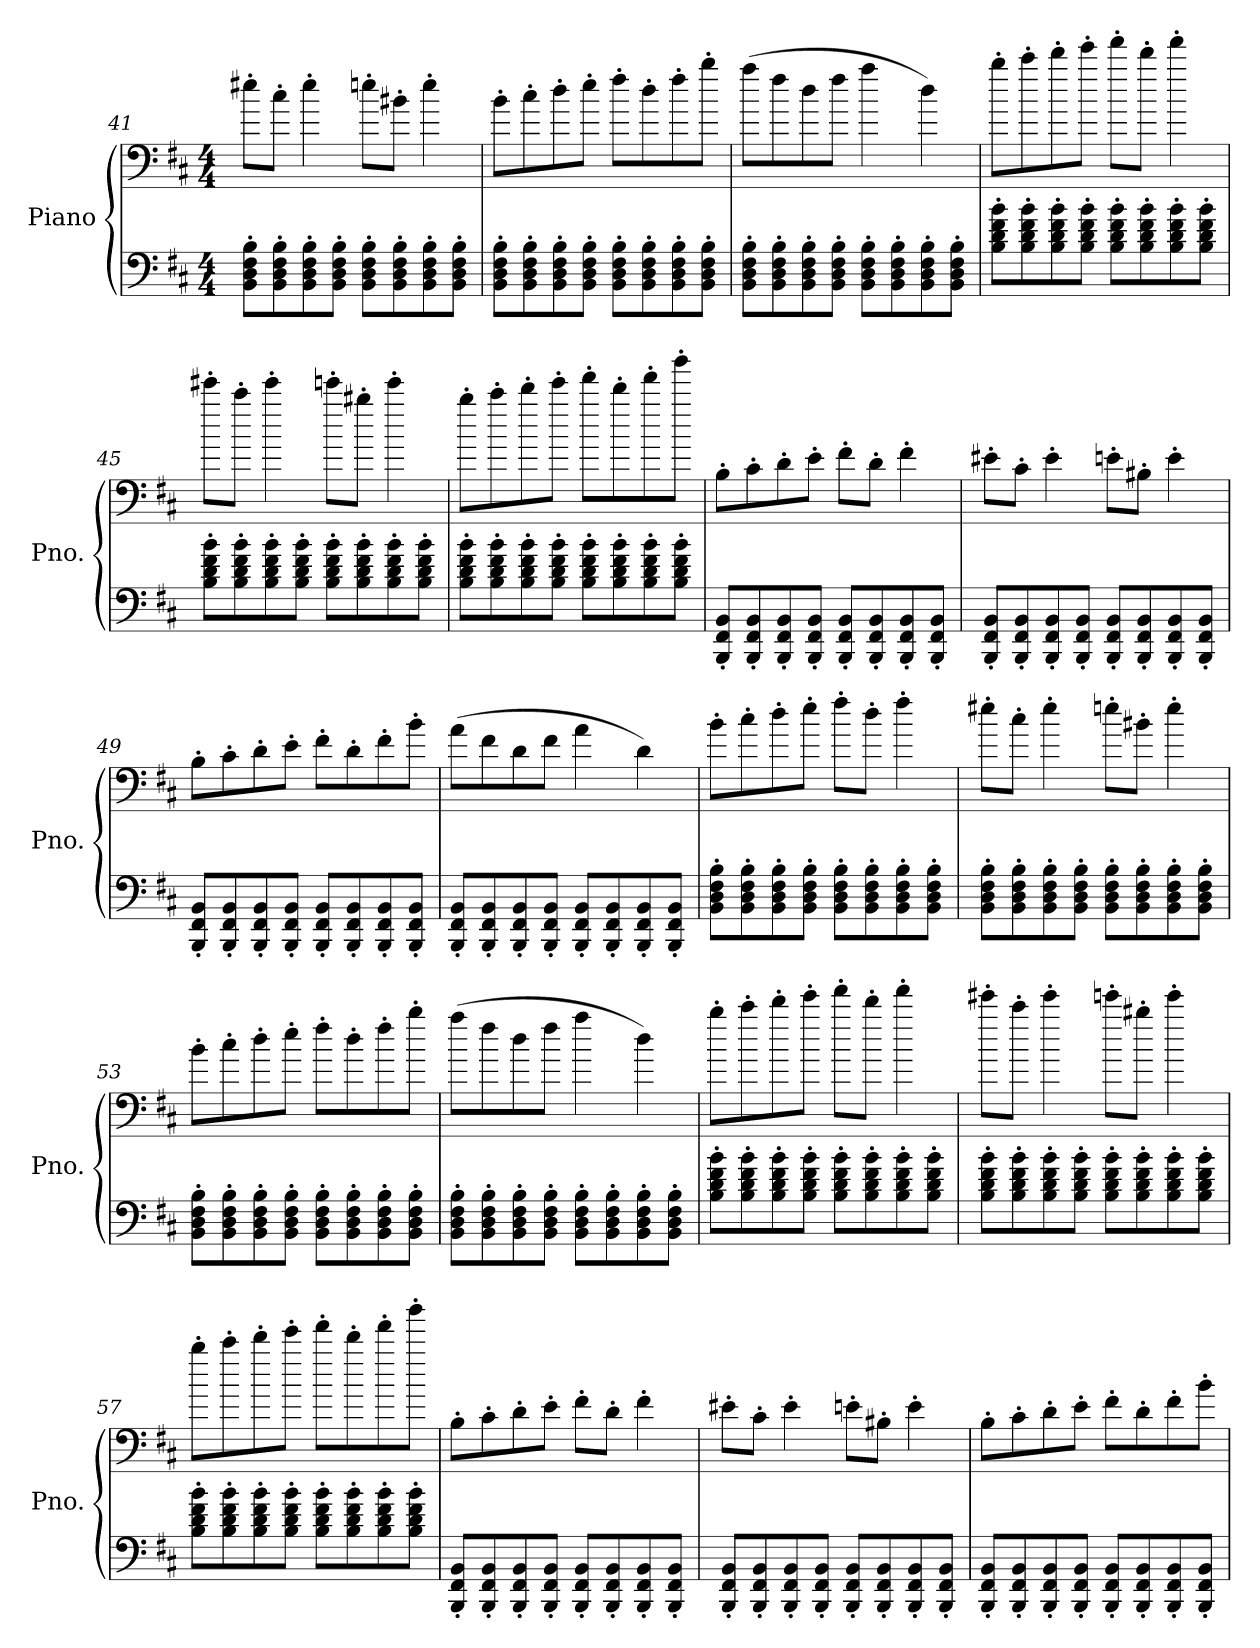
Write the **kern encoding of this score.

**kern	**kern
*part1	*part1
*staff2	*staff1
*I"Piano	*
*I'Pno.	*
*clefF4	*clefF4
*k[f#c#]	*k[f#c#]
*M4/4	*M4/4
=41	=41
8BB\' 8D\' 8F#\' 8B\'L	8ee#X'\L
8BB\' 8D\' 8F#\' 8B\'	8cc#'\J
8BB\' 8D\' 8F#\' 8B\'	4ee#'\
8BB\' 8D\' 8F#\' 8B\'J	.
8BB\' 8D\' 8F#\' 8B\'L	8een'\L
8BB\' 8D\' 8F#\' 8B\'	8b#X'\J
8BB\' 8D\' 8F#\' 8B\'	4ee'\
8BB\' 8D\' 8F#\' 8B\'J	.
=42	=42
8BB\' 8D\' 8F#\' 8B\'L	8b'\L
8BB\' 8D\' 8F#\' 8B\'	8cc#'\
8BB\' 8D\' 8F#\' 8B\'	8dd'\
8BB\' 8D\' 8F#\' 8B\'J	8ee'\J
8BB\' 8D\' 8F#\' 8B\'L	8ff#'\L
8BB\' 8D\' 8F#\' 8B\'	8dd'\
8BB\' 8D\' 8F#\' 8B\'	8ff#'\
8BB\' 8D\' 8F#\' 8B\'J	8bb'\J
=43	=43
8BB\' 8D\' 8F#\' 8B\'L	(>8aa\L
8BB\' 8D\' 8F#\' 8B\'	8ff#\
8BB\' 8D\' 8F#\' 8B\'	8dd\
8BB\' 8D\' 8F#\' 8B\'J	8ff#\J
8BB\' 8D\' 8F#\' 8B\'L	4aa\
8BB\' 8D\' 8F#\' 8B\'	.
8BB\' 8D\' 8F#\' 8B\'	4dd\)
8BB\' 8D\' 8F#\' 8B\'J	.
!!LO:LB:g=z
=44	=44
*	*MM250
8B\' 8d\' 8f#\' 8b\'L	8bb'\L
8B\' 8d\' 8f#\' 8b\'	8ccc#'\
8B\' 8d\' 8f#\' 8b\'	8ddd'\
8B\' 8d\' 8f#\' 8b\'J	8eee'\J
8B\' 8d\' 8f#\' 8b\'L	8fff#'\L
8B\' 8d\' 8f#\' 8b\'	8ddd'\J
8B\' 8d\' 8f#\' 8b\'	4fff#'\
8B\' 8d\' 8f#\' 8b\'J	.
=45	=45
8B\' 8d\' 8f#\' 8b\'L	8eee#X'\L
8B\' 8d\' 8f#\' 8b\'	8ccc#'\J
8B\' 8d\' 8f#\' 8b\'	4eee#'\
8B\' 8d\' 8f#\' 8b\'J	.
8B\' 8d\' 8f#\' 8b\'L	8eeen'\L
8B\' 8d\' 8f#\' 8b\'	8bb#X'\J
8B\' 8d\' 8f#\' 8b\'	4eee'\
8B\' 8d\' 8f#\' 8b\'J	.
=46	=46
8B\' 8d\' 8f#\' 8b\'L	8bb'\L
8B\' 8d\' 8f#\' 8b\'	8ccc#'\
8B\' 8d\' 8f#\' 8b\'	8ddd'\
8B\' 8d\' 8f#\' 8b\'J	8eee'\J
8B\' 8d\' 8f#\' 8b\'L	8fff#'\L
8B\' 8d\' 8f#\' 8b\'	8ddd'\
8B\' 8d\' 8f#\' 8b\'	8fff#'\
8B\' 8d\' 8f#\' 8b\'J	8bbb'\J
!!LO:LB:g=z
=47	=47
*	*MM300
8BBB/' 8FF#/' 8BB/'L	8B'\L
8BBB/' 8FF#/' 8BB/'	8c#'\
8BBB/' 8FF#/' 8BB/'	8d'\
8BBB/' 8FF#/' 8BB/'J	8e'\J
8BBB/' 8FF#/' 8BB/'L	8f#'\L
8BBB/' 8FF#/' 8BB/'	8d'\J
8BBB/' 8FF#/' 8BB/'	4f#'\
8BBB/' 8FF#/' 8BB/'J	.
=48	=48
8BBB/' 8FF#/' 8BB/'L	8e#X'\L
8BBB/' 8FF#/' 8BB/'	8c#'\J
8BBB/' 8FF#/' 8BB/'	4e#'\
8BBB/' 8FF#/' 8BB/'J	.
8BBB/' 8FF#/' 8BB/'L	8en'\L
8BBB/' 8FF#/' 8BB/'	8B#X'\J
8BBB/' 8FF#/' 8BB/'	4e'\
8BBB/' 8FF#/' 8BB/'J	.
=49	=49
8BBB/' 8FF#/' 8BB/'L	8B'\L
8BBB/' 8FF#/' 8BB/'	8c#'\
8BBB/' 8FF#/' 8BB/'	8d'\
8BBB/' 8FF#/' 8BB/'J	8e'\J
8BBB/' 8FF#/' 8BB/'L	8f#'\L
8BBB/' 8FF#/' 8BB/'	8d'\
8BBB/' 8FF#/' 8BB/'	8f#'\
8BBB/' 8FF#/' 8BB/'J	8b'\J
=50	=50
8BBB/' 8FF#/' 8BB/'L	(>8a\L
8BBB/' 8FF#/' 8BB/'	8f#\
8BBB/' 8FF#/' 8BB/'	8d\
8BBB/' 8FF#/' 8BB/'J	8f#\J
8BBB/' 8FF#/' 8BB/'L	4a\
8BBB/' 8FF#/' 8BB/'	.
8BBB/' 8FF#/' 8BB/'	4d\)
8BBB/' 8FF#/' 8BB/'J	.
!!LO:LB:g=z
=51	=51
*	*MM500
8BB\' 8D\' 8F#\' 8B\'L	8b'\L
8BB\' 8D\' 8F#\' 8B\'	8cc#'\
8BB\' 8D\' 8F#\' 8B\'	8dd'\
8BB\' 8D\' 8F#\' 8B\'J	8ee'\J
8BB\' 8D\' 8F#\' 8B\'L	8ff#'\L
8BB\' 8D\' 8F#\' 8B\'	8dd'\J
8BB\' 8D\' 8F#\' 8B\'	4ff#'\
8BB\' 8D\' 8F#\' 8B\'J	.
=52	=52
8BB\' 8D\' 8F#\' 8B\'L	8ee#X'\L
8BB\' 8D\' 8F#\' 8B\'	8cc#'\J
8BB\' 8D\' 8F#\' 8B\'	4ee#'\
8BB\' 8D\' 8F#\' 8B\'J	.
8BB\' 8D\' 8F#\' 8B\'L	8een'\L
8BB\' 8D\' 8F#\' 8B\'	8b#X'\J
8BB\' 8D\' 8F#\' 8B\'	4ee'\
8BB\' 8D\' 8F#\' 8B\'J	.
=53	=53
8BB\' 8D\' 8F#\' 8B\'L	8b'\L
8BB\' 8D\' 8F#\' 8B\'	8cc#'\
8BB\' 8D\' 8F#\' 8B\'	8dd'\
8BB\' 8D\' 8F#\' 8B\'J	8ee'\J
8BB\' 8D\' 8F#\' 8B\'L	8ff#'\L
8BB\' 8D\' 8F#\' 8B\'	8dd'\
8BB\' 8D\' 8F#\' 8B\'	8ff#'\
8BB\' 8D\' 8F#\' 8B\'J	8bb'\J
=54	=54
8BB\' 8D\' 8F#\' 8B\'L	(>8aa\L
8BB\' 8D\' 8F#\' 8B\'	8ff#\
8BB\' 8D\' 8F#\' 8B\'	8dd\
8BB\' 8D\' 8F#\' 8B\'J	8ff#\J
8BB\' 8D\' 8F#\' 8B\'L	4aa\
8BB\' 8D\' 8F#\' 8B\'	.
8BB\' 8D\' 8F#\' 8B\'	4dd\)
8BB\' 8D\' 8F#\' 8B\'J	.
!!LO:LB:g=z
=55	=55
*	*MM1000
8B\' 8d\' 8f#\' 8b\'L	8bb'\L
8B\' 8d\' 8f#\' 8b\'	8ccc#'\
8B\' 8d\' 8f#\' 8b\'	8ddd'\
8B\' 8d\' 8f#\' 8b\'J	8eee'\J
8B\' 8d\' 8f#\' 8b\'L	8fff#'\L
8B\' 8d\' 8f#\' 8b\'	8ddd'\J
8B\' 8d\' 8f#\' 8b\'	4fff#'\
8B\' 8d\' 8f#\' 8b\'J	.
=56	=56
8B\' 8d\' 8f#\' 8b\'L	8eee#X'\L
8B\' 8d\' 8f#\' 8b\'	8ccc#'\J
8B\' 8d\' 8f#\' 8b\'	4eee#'\
8B\' 8d\' 8f#\' 8b\'J	.
8B\' 8d\' 8f#\' 8b\'L	8eeen'\L
8B\' 8d\' 8f#\' 8b\'	8bb#X'\J
8B\' 8d\' 8f#\' 8b\'	4eee'\
8B\' 8d\' 8f#\' 8b\'J	.
=57	=57
8B\' 8d\' 8f#\' 8b\'L	8bb'\L
8B\' 8d\' 8f#\' 8b\'	8ccc#'\
8B\' 8d\' 8f#\' 8b\'	8ddd'\
8B\' 8d\' 8f#\' 8b\'J	8eee'\J
8B\' 8d\' 8f#\' 8b\'L	8fff#'\L
8B\' 8d\' 8f#\' 8b\'	8ddd'\
8B\' 8d\' 8f#\' 8b\'	8fff#'\
8B\' 8d\' 8f#\' 8b\'J	8bbb'\J
!!LO:PB:g=z
=58	=58
8BBB/' 8FF#/' 8BB/'L	8B'\L
8BBB/' 8FF#/' 8BB/'	8c#'\
8BBB/' 8FF#/' 8BB/'	8d'\
8BBB/' 8FF#/' 8BB/'J	8e'\J
8BBB/' 8FF#/' 8BB/'L	8f#'\L
8BBB/' 8FF#/' 8BB/'	8d'\J
8BBB/' 8FF#/' 8BB/'	4f#'\
8BBB/' 8FF#/' 8BB/'J	.
=59	=59
8BBB/' 8FF#/' 8BB/'L	8e#X'\L
8BBB/' 8FF#/' 8BB/'	8c#'\J
8BBB/' 8FF#/' 8BB/'	4e#'\
8BBB/' 8FF#/' 8BB/'J	.
8BBB/' 8FF#/' 8BB/'L	8en'\L
8BBB/' 8FF#/' 8BB/'	8B#X'\J
8BBB/' 8FF#/' 8BB/'	4e'\
8BBB/' 8FF#/' 8BB/'J	.
=60	=60
8BBB/' 8FF#/' 8BB/'L	8B'\L
8BBB/' 8FF#/' 8BB/'	8c#'\
8BBB/' 8FF#/' 8BB/'	8d'\
8BBB/' 8FF#/' 8BB/'J	8e'\J
8BBB/' 8FF#/' 8BB/'L	8f#'\L
8BBB/' 8FF#/' 8BB/'	8d'\
8BBB/' 8FF#/' 8BB/'	8f#'\
8BBB/' 8FF#/' 8BB/'J	8b'\J
=	=
*-	*-
